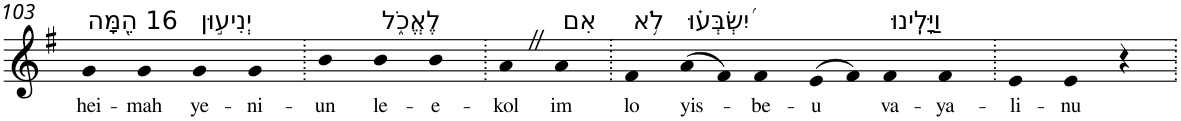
**kern	**text
*part1	*part1
*staff1	*staff1
*I"Piano	*
*I'Pno	*
!!LO:PB:g=z
*clefG2	*
*k[f#]	*
*G:	*
=103	=103
!LO:TX:a:t=16 הֵ֭מָּה	!
!	!LO:LY:b
4g	hei-
!	!LO:LY:b
4g	-mah
!LO:TX:a:t=יְנִיע֣וּן	!
!	!LO:LY:b
4g	ye-
!	!LO:LY:b
4g	-ni-
=104.	=104.
!	!LO:LY:b
4b	-un
!LO:TX:a:t=לֶאֱכֹ֑ל	!
!	!LO:LY:b
4b	le-
!	!LO:LY:b
4b	-e-
=105.	=105.
!	!LO:LY:b
4aZ	-kol
!LO:TX:a:t=אִם	!
!	!LO:LY:b
4a	im
=106.	=106.
!LO:TX:a:t=לֹ֥א	!
!	!LO:LY:b
4f#	lo
!LO:TX:a:t=יִ֝שְׂבְּע֗וּ	!
!	!LO:LY:b
(>8a	yis-
8f#)	.
!	!LO:LY:b
4f#	-be-
!	!LO:LY:b
(>8e	-u
8f#)	.
!LO:TX:a:t=וַיָּלִֽינוּ	!
!	!LO:LY:b
4f#	va-
!	!LO:LY:b
4f#	-ya-
=107.	=107.
!	!LO:LY:b
4e	-li-
!	!LO:LY:b
4e	-nu
4r	.
=.	=.
*-	*-
